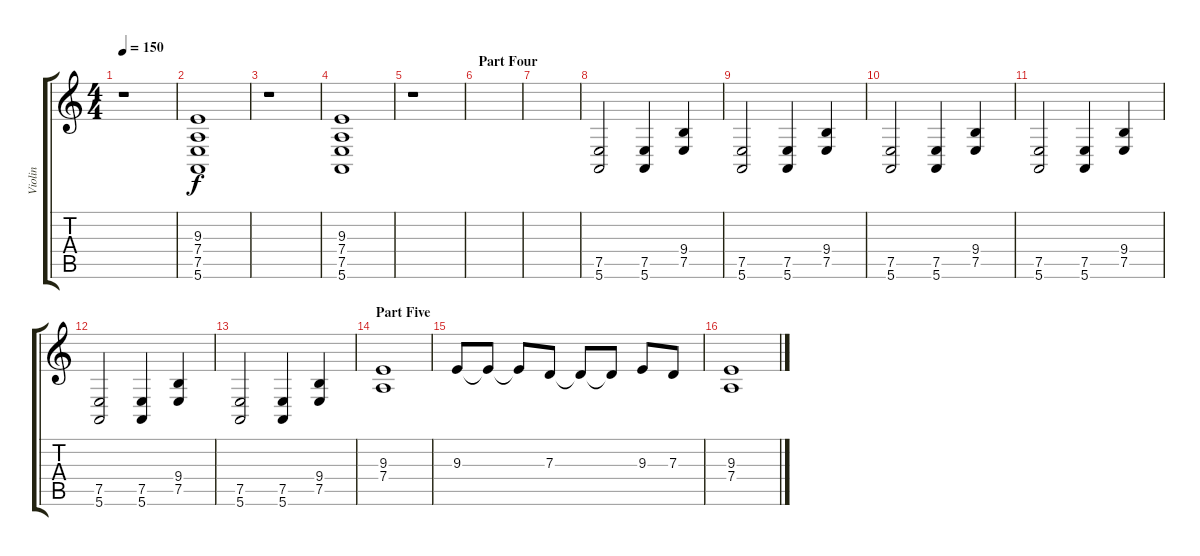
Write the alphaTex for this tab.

\track ("Violin" "Violin") {instrument violin}
\staff {score tabs}
\tuning (E4 B3 G3 D3 A2 E2) {hide}
\ts (4 4)
\tempo 150
\clef g2
\ks c
r.1{dy f} |
(9.3 7.4 7.5 5.6).1 |
r.1 |
(9.3 7.4 7.5 5.6).1 |
r.1 |
\section ("" "Part Four")
|
|
(7.5 5.6).2 (7.5 5.6).4 (9.4 7.5).4 |
(7.5 5.6).2 (7.5 5.6).4 (9.4 7.5).4 |
(7.5 5.6).2 (7.5 5.6).4 (9.4 7.5).4 |
(7.5 5.6).2 (7.5 5.6).4 (9.4 7.5).4 |
(7.5 5.6).2 (7.5 5.6).4 (9.4 7.5).4 |
(7.5 5.6).2 (7.5 5.6).4 (9.4 7.5).4 |
\section ("" "Part Five")
(9.3 7.4).1 |
9.3.8 9.3{t}.8 9.3{t}.8 7.3.8 7.3{t}.8 7.3{t}.8 9.3.8 7.3.8 |
(9.3 7.4).1
